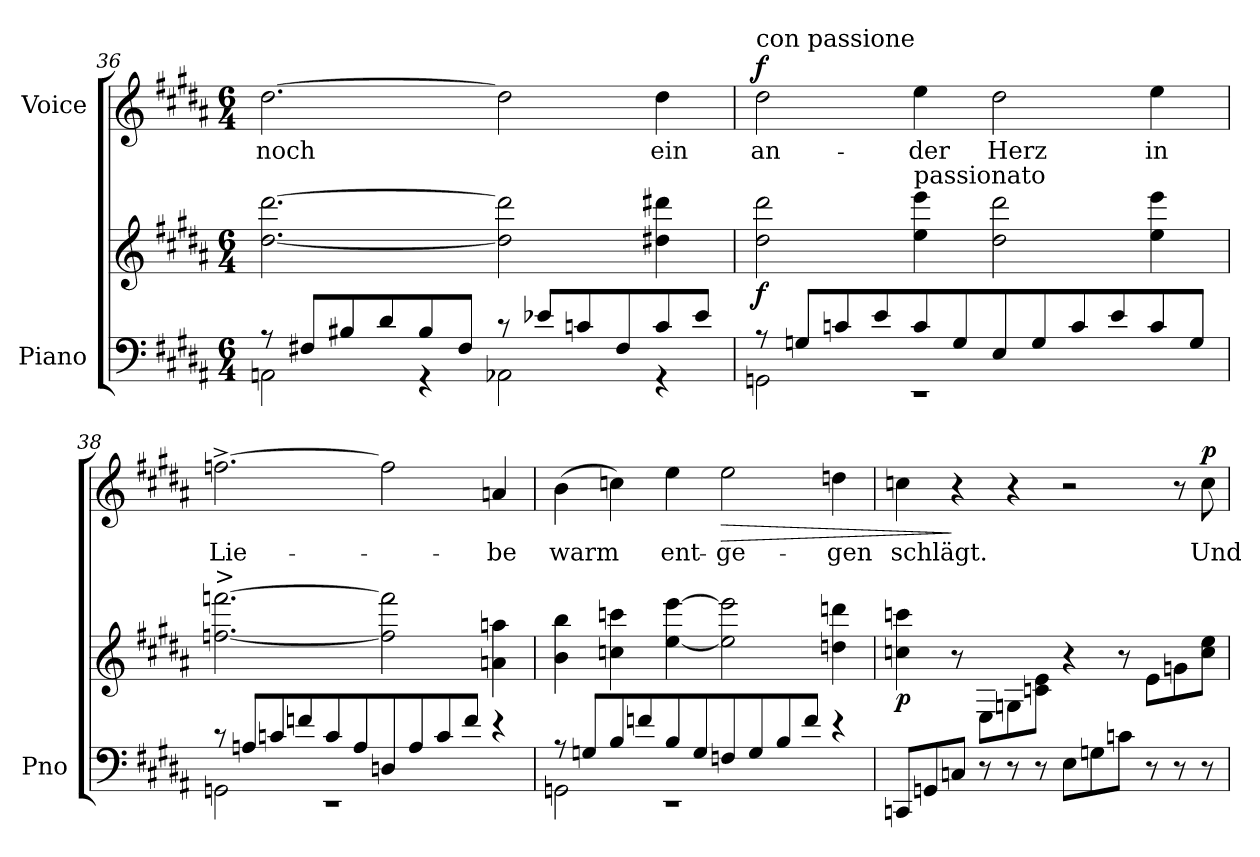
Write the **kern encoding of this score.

**kern	**kern	**dynam	**kern	**text	**dynam
*part2	*part2	*part2	*part1	*part1	*part1
*staff3	*staff2	*staff2/3	*staff1	*staff1	*staff1
*I"Piano	*	*	*I"Voice	*	*
*I'Pno	*	*	*	*	*
*clefF4	*clefG2	*	*clefG2	*	*
*k[f#c#g#d#a#]	*k[f#c#g#d#a#]	*	*k[f#c#g#d#a#]	*	*
*M6/4	*M6/4	*	*M6/4	*	*
=36	=36	=36	=36	=36	=36
*^	*	*	*	*	*
!	!	!	!	!	!LO:LY:b	!
8r	2AAn\	[2.dd#\ [2.ddd#\	.	[2.dd#\	noch	.
8F#X/L	.	.	.	.	.	.
8B#X/	.	.	.	.	.	.
8d#/	.	.	.	.	.	.
8B#/	4r	.	.	.	.	.
8F#/J	.	.	.	.	.	.
8r	2AA-X\	2dd#\] 2ddd#\]	.	2dd#\]	.	.
8e-X/L	.	.	.	.	.	.
8cn/	.	.	.	.	.	.
8F#/	.	.	.	.	.	.
!	!	!	!	!	!LO:LY:b	!
8c/	4r	4dd#X\ 4ddd#X\	.	4dd#\	ein	.
8e-/J	.	.	.	.	.	.
!!LO:PB:g=z
=37	=37	=37	=37	=37	=37	=37
!	!	!	!	!LO:TX:a:t=con passione	!	!
!	!	!	!LO:DY:b	!	!LO:LY:b	!LO:DY:b
8r	2GGn\	2dd#\ 2ddd#\	f	2dd#\	an-	f
8Gn/L	.	.	.	.	.	.
8cn/	.	.	.	.	.	.
8e/	.	.	.	.	.	.
!	!	!LO:TX:a:t=passionato	!	!	!	!
!	!	!	!	!	!LO:LY:b	!
8c/	1r	4ee\ 4eee\	.	4ee\	-der	.
8G/	.	.	.	.	.	.
!	!	!	!	!	!LO:LY:b	!
8E/	.	2dd#\ 2ddd#\	.	2dd#\	Herz	.
8G/	.	.	.	.	.	.
8c/	.	.	.	.	.	.
8e/	.	.	.	.	.	.
!	!	!	!	!	!LO:LY:b	!
8c/	.	4ee\ 4eee\	.	4ee\	in	.
8G/J	.	.	.	.	.	.
=38	=38	=38	=38	=38	=38	=38
!	!	!LO:TX:a:t=>	!	!	!	!
!	!	!	!	!	!LO:LY:b	!
8r	2GGn\	[2.ffn\ [2.fffn\	.	[2.ffn^\	Lie-	.
8An/L	.	.	.	.	.	.
8cn/	.	.	.	.	.	.
8fn/	.	.	.	.	.	.
8c/	1r	.	.	.	.	.
8A/	.	.	.	.	.	.
8Dn/	.	2ff\] 2fff\]	.	2ff\]	.	.
8A/	.	.	.	.	.	.
8c/	.	.	.	.	.	.
8f/J	.	.	.	.	.	.
!	!	!	!	!	!LO:LY:b	!
4r	.	4an\ 4aan\	.	4an/	-be	.
=39	=39	=39	=39	=39	=39	=39
!	!	!	!	!	!LO:LY:b	!
8r	2GGn\	4b\ 4bb\	.	(>4b\	warm	.
8Gn/L	.	.	.	.	.	.
8B/	.	4ccn\ 4cccn\	.	4ccn\)	.	.
8fn/	.	.	.	.	.	.
!	!	!	!	!	!LO:LY:b	!
8B/	1r	[4ee\ [4eee\	.	4ee\	ent-	.
8G/	.	.	.	.	.	.
!	!	!	!	!	!LO:LY:b	!LO:HP:b
8Fn/	.	2ee\] 2eee\]	.	2ee\	-ge-	>
8G/	.	.	.	.	.	.
8B/	.	.	.	.	.	.
8f/J	.	.	.	.	.	.
!	!	!	!	!	!LO:LY:b	!
4r	.	4ddn\ 4dddn\	.	4ddn\	-gen	.
*v	*v	*	*	*	*	*
=40	=40	=40	=40	=40	=40
!	!	!LO:DY:b	!	!LO:LY:b	!
8CCn/L	4ccn\ 4cccn\	p	4ccn\	schlägt.	.
8GGn/	.	.	.	.	.
8Cn/J	8r	.	4r	.	]
8r	8E\L	.	.	.	.
8r	8Gn\	.	4r	.	.
8r	8cn\ 8e\J	.	.	.	.
8E\L	4r	.	2r	.	.
8Gn\	.	.	.	.	.
8cn\J	8r	.	.	.	.
8r	8e\L	.	.	.	.
8r	8gn\	.	8r	.	.
!	!	!	!	!LO:LY:b	!LO:DY:b
8r	8cc\ 8ee\J	.	8cc\	Und	p
=	=	=	=	=	=
*-	*-	*-	*-	*-	*-
